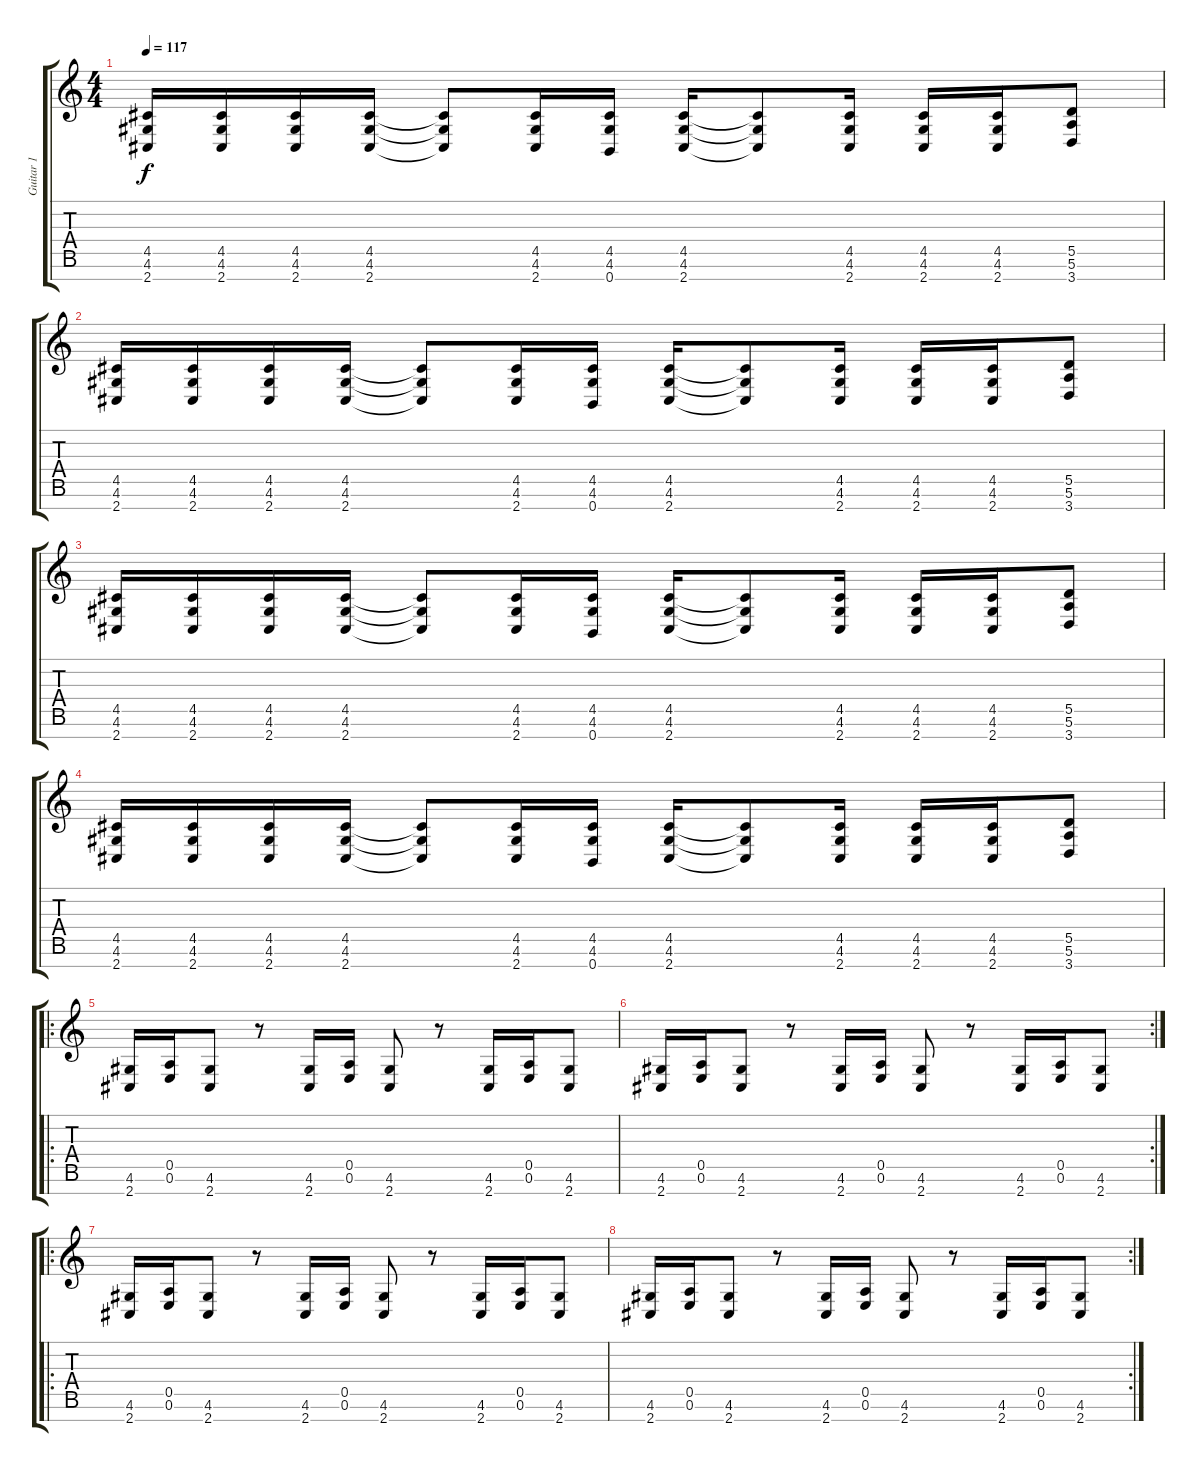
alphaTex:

\track ("Guitar 1" "Guitar 1") {instrument distortionguitar}
\staff {score tabs}
\tuning (E4 B3 G3 D3 A2 E2 B1) {hide}
\ts (4 4)
\tempo 117
\clef g2
\ks c
(4.5 4.6 2.7).16{dy f} (4.5 4.6 2.7).16 (4.5 4.6 2.7).16 (4.5 4.6 2.7).16 (4.5{t} 4.6{t} 2.7{t}).8 (4.5 4.6 2.7).16 (4.5 4.6 0.7).16 (4.5 4.6 2.7).16 (4.5{t} 4.6{t} 2.7{t}).8 (4.5 4.6 2.7).16 (4.5 4.6 2.7).16 (4.5 4.6 2.7).16 (5.5 5.6 3.7).8 |
(4.5 4.6 2.7).16 (4.5 4.6 2.7).16 (4.5 4.6 2.7).16 (4.5 4.6 2.7).16 (4.5{t} 4.6{t} 2.7{t}).8 (4.5 4.6 2.7).16 (4.5 4.6 0.7).16 (4.5 4.6 2.7).16 (4.5{t} 4.6{t} 2.7{t}).8 (4.5 4.6 2.7).16 (4.5 4.6 2.7).16 (4.5 4.6 2.7).16 (5.5 5.6 3.7).8 |
(4.5 4.6 2.7).16 (4.5 4.6 2.7).16 (4.5 4.6 2.7).16 (4.5 4.6 2.7).16 (4.5{t} 4.6{t} 2.7{t}).8 (4.5 4.6 2.7).16 (4.5 4.6 0.7).16 (4.5 4.6 2.7).16 (4.5{t} 4.6{t} 2.7{t}).8 (4.5 4.6 2.7).16 (4.5 4.6 2.7).16 (4.5 4.6 2.7).16 (5.5 5.6 3.7).8 |
(4.5 4.6 2.7).16 (4.5 4.6 2.7).16 (4.5 4.6 2.7).16 (4.5 4.6 2.7).16 (4.5{t} 4.6{t} 2.7{t}).8 (4.5 4.6 2.7).16 (4.5 4.6 0.7).16 (4.5 4.6 2.7).16 (4.5{t} 4.6{t} 2.7{t}).8 (4.5 4.6 2.7).16 (4.5 4.6 2.7).16 (4.5 4.6 2.7).16 (5.5 5.6 3.7).8 |
\ro
(4.6 2.7).16 (0.5 0.6).16 (4.6 2.7).8 r.8 (4.6 2.7).16 (0.5 0.6).16 (4.6 2.7).8 r.8 (4.6 2.7).16 (0.5 0.6).16 (4.6 2.7).8 |
\rc 2
(4.6 2.7).16 (0.5 0.6).16 (4.6 2.7).8 r.8 (4.6 2.7).16 (0.5 0.6).16 (4.6 2.7).8 r.8 (4.6 2.7).16 (0.5 0.6).16 (4.6 2.7).8 |
\ro
(4.6 2.7).16 (0.5 0.6).16 (4.6 2.7).8 r.8 (4.6 2.7).16 (0.5 0.6).16 (4.6 2.7).8 r.8 (4.6 2.7).16 (0.5 0.6).16 (4.6 2.7).8 |
\rc 2
(4.6 2.7).16 (0.5 0.6).16 (4.6 2.7).8 r.8 (4.6 2.7).16 (0.5 0.6).16 (4.6 2.7).8 r.8 (4.6 2.7).16 (0.5 0.6).16 (4.6 2.7).8
